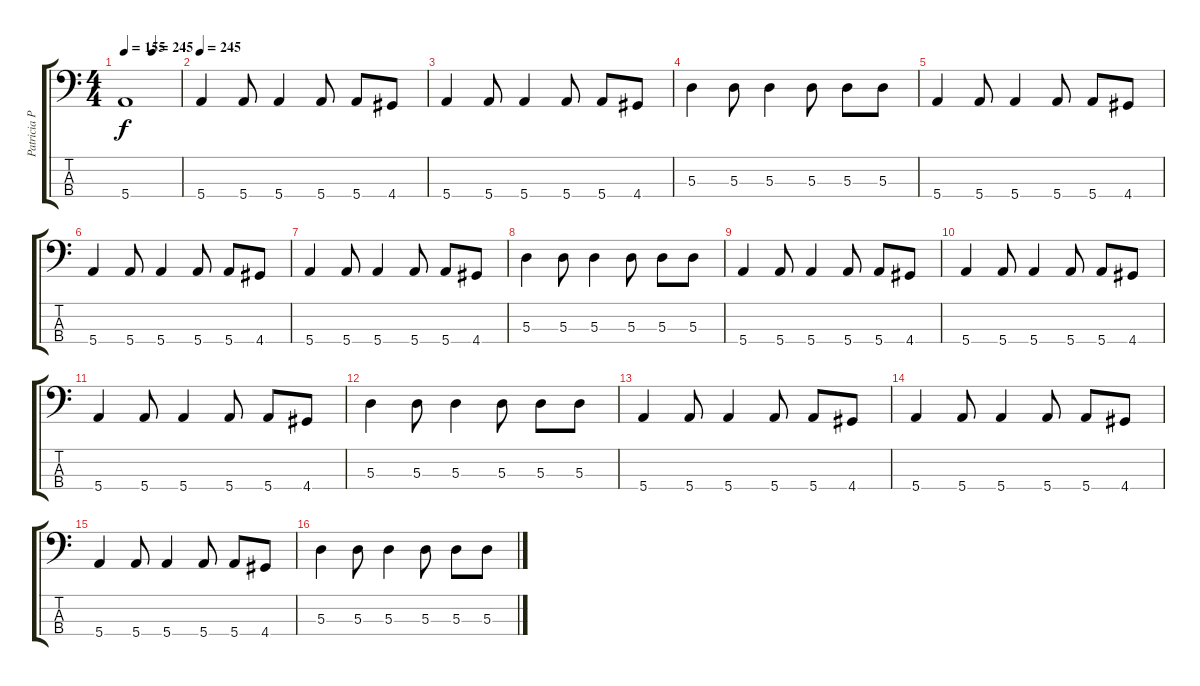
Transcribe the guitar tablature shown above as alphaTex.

\track ("Patricia Pietrafesa (Bajo)" "Patricia P") {instrument electricbassfinger}
\staff {score tabs}
\tuning (G2 D2 A1 E1) {hide}
\ts (4 4)
\tempo 155
\tempo (245 0.5)
\clef f4
\ks c
5.4.1{dy f} |
\tempo 245
5.4.4 5.4.8 5.4.4 5.4.8 5.4.8 4.4.8 |
5.4.4 5.4.8 5.4.4 5.4.8 5.4.8 4.4.8 |
5.3.4 5.3.8 5.3.4 5.3.8 5.3.8 5.3.8 |
5.4.4 5.4.8 5.4.4 5.4.8 5.4.8 4.4.8 |
5.4.4 5.4.8 5.4.4 5.4.8 5.4.8 4.4.8 |
5.4.4 5.4.8 5.4.4 5.4.8 5.4.8 4.4.8 |
5.3.4 5.3.8 5.3.4 5.3.8 5.3.8 5.3.8 |
5.4.4 5.4.8 5.4.4 5.4.8 5.4.8 4.4.8 |
5.4.4 5.4.8 5.4.4 5.4.8 5.4.8 4.4.8 |
5.4.4 5.4.8 5.4.4 5.4.8 5.4.8 4.4.8 |
5.3.4 5.3.8 5.3.4 5.3.8 5.3.8 5.3.8 |
5.4.4 5.4.8 5.4.4 5.4.8 5.4.8 4.4.8 |
5.4.4 5.4.8 5.4.4 5.4.8 5.4.8 4.4.8 |
5.4.4 5.4.8 5.4.4 5.4.8 5.4.8 4.4.8 |
5.3.4 5.3.8 5.3.4 5.3.8 5.3.8 5.3.8
